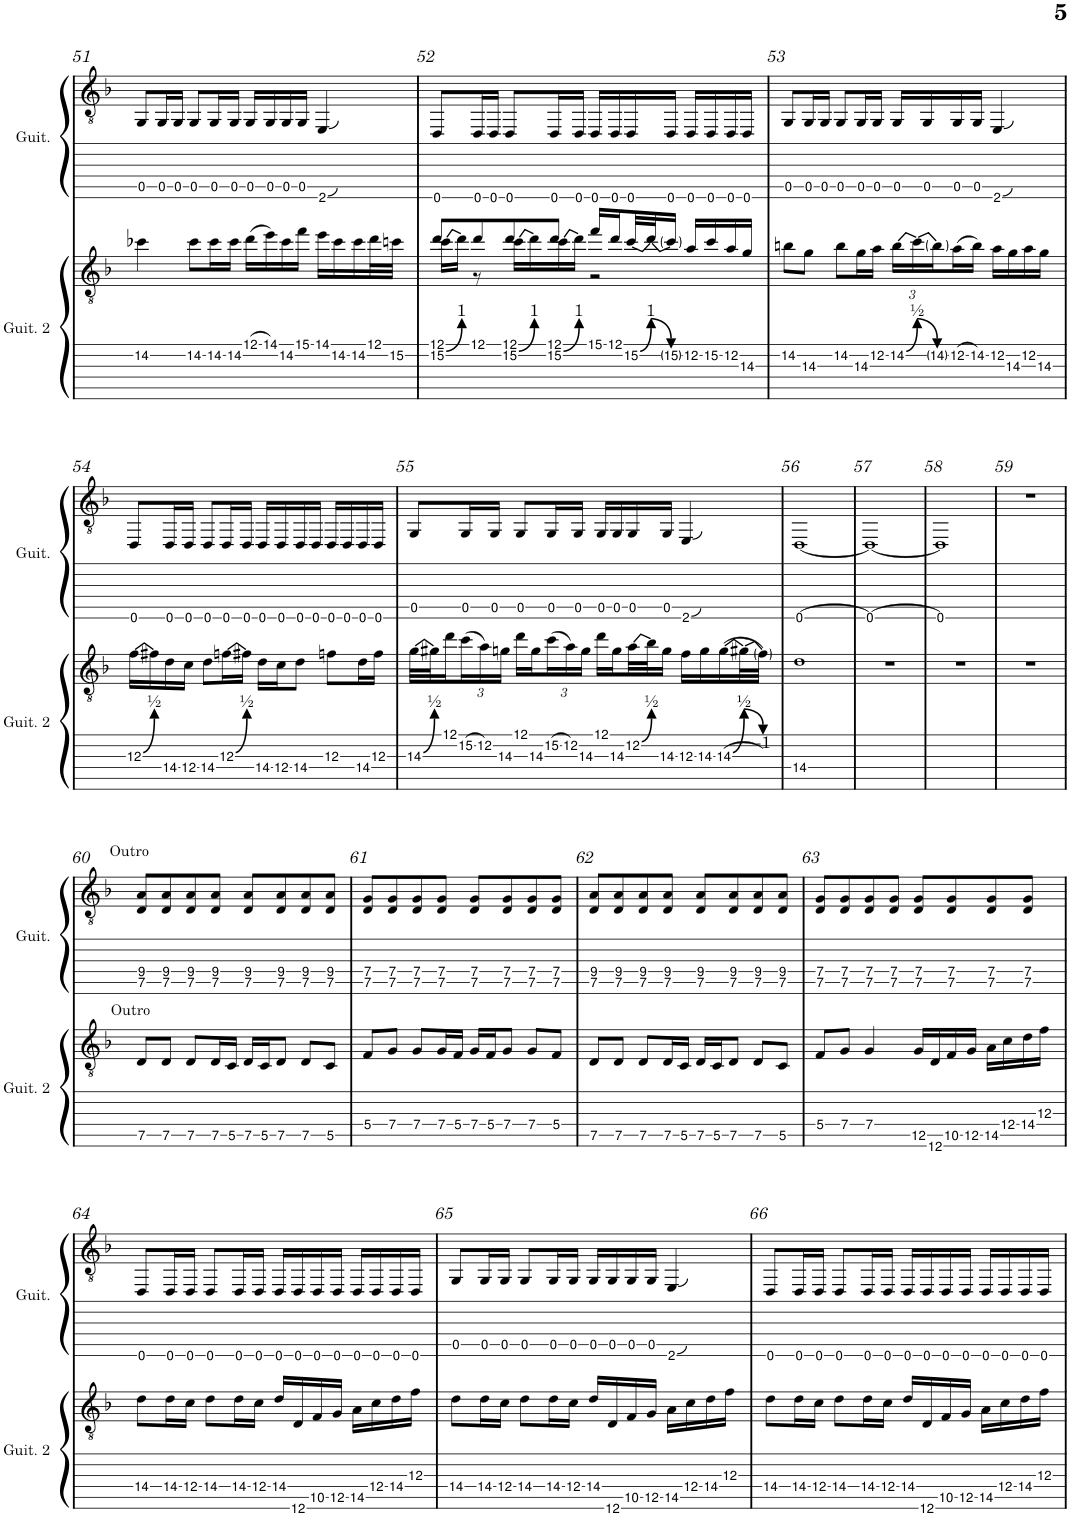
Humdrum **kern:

**kern	**kern	**kern	**kern
*part2	*part2	*part1	*part1
*staff4	*staff3	*staff2	*staff1
*I"Guitar 2	*	*I"Guitar 1	*
*I'Guit. 2	*	*I'Guit.	*
!!LO:PB:g=z
*	*clefGv2	*	*clefGv2
*k[b-]	*k[b-]	*k[b-]	*k[b-]
*M4/4	*M4/4	*M4/4	*M4/4
=51	=51	=51	=51
4cc-X	4cc-X\	8GGL	8GG/L
.	.	16GGL	16GG/L
.	.	16GGJJ	16GG/JJ
8cc-L	8cc-\L	8GGL	8GG/L
16cc-L	16cc-\L	16GGL	16GG/L
16cc-JJ	16cc-\JJ	16GGJJ	16GG/JJ
16ddLL	(16dd\LL	16GGLL	16GG/LL
16eeJ	16ee\)	16GGJ	16GG/
16cc-L	16cc-\	16GGL	16GG/
16ffJJ	16ff\JJ	16GGJJ	16GG/JJ
16eeLL	16ee\LL	4EE	4EE/
16cc-J	16cc-\	.	.
16cc-L	16cc-\	.	.
32ddL	32dd\L	.	.
32ccJJJ	32ccn\JJJ	.	.
=52	=52	=52	=52
*^	*^	*	*
8ddL	16ccLL	8dd/L	16cc\LL	8DDL	8DD/L
.	16ddJJ	.	16dd\JJ	.	.
8ddJ	8r	8dd/	8r	16DDL	16DD/L
.	.	.	.	16DDJJ	16DD/JJ
8ddL	16ccLL	8dd/	16cc\LL	8DDL	8DD/L
.	16ddJ	.	16dd\	.	.
8ddJ	16ccL	8dd/J	16cc\	16DDL	16DD/L
.	16ddJJ	.	16dd\JJ	16DDJJ	16DD/JJ
16ffLL	2r	16ff/LL	2r	16DDLL	16DD/LL
16ddJ	.	16dd/	.	16DDJ	16DD/
32ccLL	.	32cc/L	.	16DDL	16DD/
32ddJ	.	32dd/J	.	.	.
16ccJJ	.	16cc/JJ	.	16DDJJ	16DD/JJ
16aLL	.	16a/LL	.	16DDLL	16DD/LL
16ccJ	.	16cc/	.	16DDJ	16DD/
16aL	.	16a/	.	16DDL	16DD/
16gJJ	.	16g/JJ	.	16DDJJ	16DD/JJ
*v	*v	*	*	*	*
*	*v	*v	*	*
=53	=53	=53	=53
8bL	8bn\L	8GGL	8GG/L
8gJ	8g\J	16GGL	16GG/L
.	.	16GGJJ	16GG/JJ
8bnL	8b\L	8GGL	8GG/L
16gL	16g\L	16GGL	16GG/L
16aJJ	16a\JJ	16GGJJ	16GG/JJ
*Xbrackettup	*Xbrackettup	*	*
24bLL	24b\LL	16GGLL	16GG/LL
24cc	24cc\	.	.
.	.	16GGJ	16GG/
24bJ	24b\	.	.
16aL	(16a\	16GGL	16GG/
16bJJ	16b\JJ)	16GGJJ	16GG/JJ
16aLL	16a\LL	4EE	4EE/
16gJ	16g\	.	.
16aL	16a\	.	.
16gJJ	16g\JJ	.	.
!!LO:LB:g=z
=54	=54	=54	=54
16fLL	16f\LL	8DDL	8DD/L
16f#J	16f#X\	.	.
16dL	16d\	16DDL	16DD/L
16cJJ	16c\JJ	16DDJJ	16DD/JJ
8dL	8d\L	8DDL	8DD/L
16fL	16fn\L	16DDL	16DD/L
16f#XJJ	16f#X\JJ	16DDJJ	16DD/JJ
16dLL	16d\LL	16DDLL	16DD/LL
16cJ	16c\J	16DDJ	16DD/
8dJ	8d\J	16DDL	16DD/
.	.	16DDJJ	16DD/JJ
8fnL	8fn\L	16DDLL	16DD/LL
.	.	16DDJ	16DD/
16dL	16d\L	16DDL	16DD/
16fJJ	16f\JJ	16DDJJ	16DD/JJ
=55	=55	=55	=55
32gLLL	32g\LLL	8GGL	8GG/L
32g#J	32g#X\J	.	.
16ddJ	16dd\	.	.
24ccL	(24cc\	16GGL	16GG/L
24a	24a\)	.	.
.	.	16GGJJ	16GG/JJ
24gJJ	24gn\JJ	.	.
16ddLL	16dd\LL	8GGL	8GG/L
16gnJ	16g\	.	.
24ccL	(24cc\	16GGL	16GG/L
24a	24a\)	.	.
.	.	16GGJJ	16GG/JJ
24gnJJ	24g\JJ	.	.
16ddLL	16dd\LL	16GGLL	16GG/LL
16gJ	16g\	16GGJ	16GG/
32aLL	32a\L	16GGL	16GG/
32b-J	32b-\J	.	.
16gJJ	16g\JJ	16GGJJ	16GG/JJ
16fLL	16f\LL	4EE	4EE/
16gJ	16g\	.	.
16gL	(16g\	.	.
32g#L	32g#X\L	.	.
32fJJJ	32f\JJJ)	.	.
=56	=56	=56	=56
1d	1d	[1DD	[1DD
=57	=57	=57	=57
1r	1r	1DD_	1DD_
=58	=58	=58	=58
1r	1r	1DD]	1DD]
=59	=59	=59	=59
1r	1r	1r	1r
!!LO:LB:g=z
=60	=60	=60	=60
!	!	!	!LO:TX:a:t=Outro
!	!LO:TX:a:t=Outro	!	!
8DL	8D/L	8D\ 8A\L	8D/ 8A/L
8DJ	8D/J	8D\ 8A\J	8D/ 8A/
8DL	8D/L	8D\ 8A\L	8D/ 8A/
16DL	16D/L	8D\ 8A\J	8D/ 8A/J
16CJJ	16C/JJ	.	.
16DLL	16D/LL	8D\ 8A\L	8D/ 8A/L
16CJ	16C/J	.	.
8DJ	8D/J	8D\ 8A\J	8D/ 8A/
8DL	8D/L	8D\ 8A\L	8D/ 8A/
8CJ	8C/J	8D\ 8A\J	8D/ 8A/J
=61	=61	=61	=61
8FL	8F/L	8D\ 8G\L	8D/ 8G/L
8GJ	8G/J	8D\ 8G\J	8D/ 8G/
8GL	8G/L	8D\ 8G\L	8D/ 8G/
16GL	16G/L	8D\ 8G\J	8D/ 8G/J
16FJJ	16F/JJ	.	.
16GLL	16G/LL	8D\ 8G\L	8D/ 8G/L
16FJ	16F/J	.	.
8GJ	8G/J	8D\ 8G\J	8D/ 8G/
8GL	8G/L	8D\ 8G\L	8D/ 8G/
8FJ	8F/J	8D\ 8G\J	8D/ 8G/J
=62	=62	=62	=62
8DL	8D/L	8D\ 8A\L	8D/ 8A/L
8DJ	8D/J	8D\ 8A\J	8D/ 8A/
8DL	8D/L	8D\ 8A\L	8D/ 8A/
16DL	16D/L	8D\ 8A\J	8D/ 8A/J
16CJJ	16C/JJ	.	.
16DLL	16D/LL	8D\ 8A\L	8D/ 8A/L
16CJ	16C/J	.	.
8DJ	8D/J	8D\ 8A\J	8D/ 8A/
8DL	8D/L	8D\ 8A\L	8D/ 8A/
8CJ	8C/J	8D\ 8A\J	8D/ 8A/J
=63	=63	=63	=63
8FL	8F/L	8D\ 8G\L	8D/ 8G/L
8GJ	8G/J	8D\ 8G\J	8D/ 8G/
4G	4G/	8D\ 8G\L	8D/ 8G/
.	.	8D\ 8G\J	8D/ 8G/J
16GLL	16G/LL	8D\ 8G\L	8D/ 8G/L
16DJ	16D/	.	.
16FL	16F/	8D\ 8G\J	8D/ 8G/
16GJJ	16G/JJ	.	.
16ALL	16A\LL	8D\ 8G\L	8D/ 8G/
16cJ	16c\	.	.
16dL	16d\	8D\ 8G\J	8D/ 8G/J
16fJJ	16f\JJ	.	.
!!LO:LB:g=z
=64	=64	=64	=64
8dL	8d\L	8DDL	8DD/L
16dL	16d\L	16DDL	16DD/L
16cJJ	16c\JJ	16DDJJ	16DD/JJ
8dL	8d\L	8DDL	8DD/L
16dL	16d\L	16DDL	16DD/L
16cJJ	16c\JJ	16DDJJ	16DD/JJ
16dLL	16d/LL	16DDLL	16DD/LL
16DJ	16D/	16DDJ	16DD/
16FL	16F/	16DDL	16DD/
16GJJ	16G/JJ	16DDJJ	16DD/JJ
16ALL	16A\LL	16DDLL	16DD/LL
16cJ	16c\	16DDJ	16DD/
16dL	16d\	16DDL	16DD/
16fJJ	16f\JJ	16DDJJ	16DD/JJ
=65	=65	=65	=65
8dL	8d\L	8GGL	8GG/L
16dL	16d\L	16GGL	16GG/L
16cJJ	16c\JJ	16GGJJ	16GG/JJ
8dL	8d\L	8GGL	8GG/L
16dL	16d\L	16GGL	16GG/L
16cJJ	16c\JJ	16GGJJ	16GG/JJ
16dLL	16d/LL	16GGLL	16GG/LL
16DJ	16D/	16GGJ	16GG/
16FL	16F/	16GGL	16GG/
16GJJ	16G/JJ	16GGJJ	16GG/JJ
16ALL	16A\LL	4EE	4EE/
16cJ	16c\	.	.
16dL	16d\	.	.
16fJJ	16f\JJ	.	.
=66	=66	=66	=66
8dL	8d\L	8DDL	8DD/L
16dL	16d\L	16DDL	16DD/L
16cJJ	16c\JJ	16DDJJ	16DD/JJ
8dL	8d\L	8DDL	8DD/L
16dL	16d\L	16DDL	16DD/L
16cJJ	16c\JJ	16DDJJ	16DD/JJ
16dLL	16d/LL	16DDLL	16DD/LL
16DJ	16D/	16DDJ	16DD/
16FL	16F/	16DDL	16DD/
16GJJ	16G/JJ	16DDJJ	16DD/JJ
16ALL	16A\LL	16DDLL	16DD/LL
16cJ	16c\	16DDJ	16DD/
16dL	16d\	16DDL	16DD/
16fJJ	16f\JJ	16DDJJ	16DD/JJ
=	=	=	=
*-	*-	*-	*-
